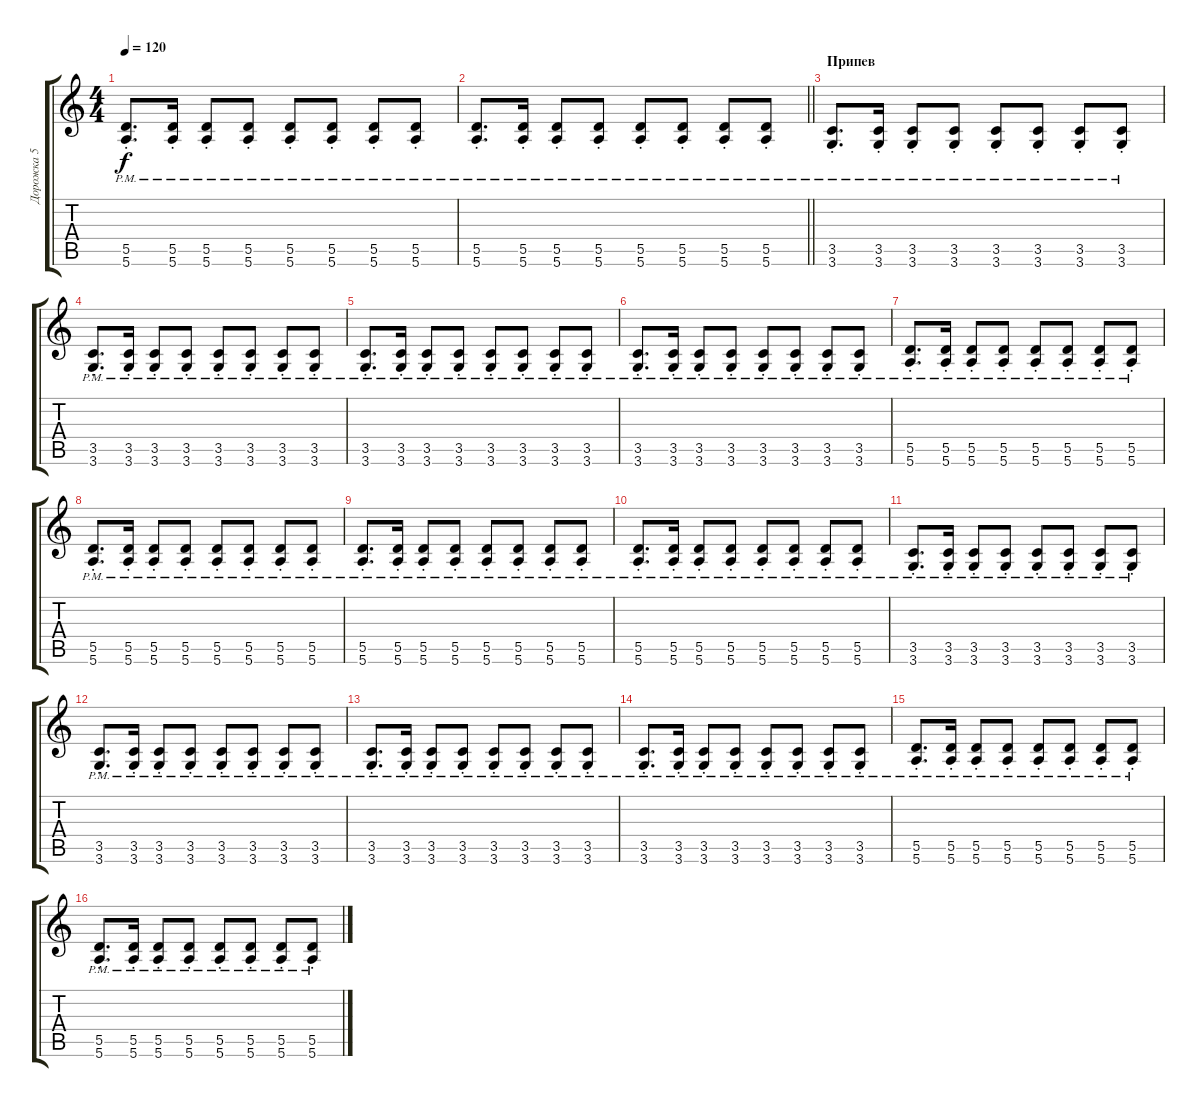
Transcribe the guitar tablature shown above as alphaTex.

\track ("Дорожка 5" "Дорожка 5") {instrument overdrivenguitar}
\staff {score tabs}
\tuning (E4 B3 G3 D3 A2 E2) {hide}
\ts (4 4)
\tempo 120
\clef g2
\ks c
(5.5{pm st} 5.6{pm st}).8{d dy f} (5.5{pm st} 5.6{pm st}).16 (5.5{pm st} 5.6{pm st}).8 (5.5{pm st} 5.6{pm st}).8 (5.5{pm st} 5.6{pm st}).8 (5.5{pm st} 5.6{pm st}).8 (5.5{pm st} 5.6{pm st}).8 (5.5{pm st} 5.6{pm st}).8 |
\barLineRight lightlight
(5.5{pm st} 5.6{pm st}).8{d} (5.5{pm st} 5.6{pm st}).16 (5.5{pm st} 5.6{pm st}).8 (5.5{pm st} 5.6{pm st}).8 (5.5{pm st} 5.6{pm st}).8 (5.5{pm st} 5.6{pm st}).8 (5.5{pm st} 5.6{pm st}).8 (5.5{pm st} 5.6{pm st}).8 |
\section ("" "Припев")
(3.5{pm st} 3.6{pm st}).8{d} (3.5{pm st} 3.6{pm st}).16 (3.5{pm st} 3.6{pm st}).8 (3.5{pm st} 3.6{pm st}).8 (3.5{pm st} 3.6{pm st}).8 (3.5{pm st} 3.6{pm st}).8 (3.5{pm st} 3.6{pm st}).8 (3.5{pm st} 3.6{pm st}).8 |
(3.5{pm st} 3.6{pm st}).8{d} (3.5{pm st} 3.6{pm st}).16 (3.5{pm st} 3.6{pm st}).8 (3.5{pm st} 3.6{pm st}).8 (3.5{pm st} 3.6{pm st}).8 (3.5{pm st} 3.6{pm st}).8 (3.5{pm st} 3.6{pm st}).8 (3.5{pm st} 3.6{pm st}).8 |
(3.5{pm st} 3.6{pm st}).8{d} (3.5{pm st} 3.6{pm st}).16 (3.5{pm st} 3.6{pm st}).8 (3.5{pm st} 3.6{pm st}).8 (3.5{pm st} 3.6{pm st}).8 (3.5{pm st} 3.6{pm st}).8 (3.5{pm st} 3.6{pm st}).8 (3.5{pm st} 3.6{pm st}).8 |
(3.5{pm st} 3.6{pm st}).8{d} (3.5{pm st} 3.6{pm st}).16 (3.5{pm st} 3.6{pm st}).8 (3.5{pm st} 3.6{pm st}).8 (3.5{pm st} 3.6{pm st}).8 (3.5{pm st} 3.6{pm st}).8 (3.5{pm st} 3.6{pm st}).8 (3.5{pm st} 3.6{pm st}).8 |
(5.5{pm st} 5.6{pm st}).8{d} (5.5{pm st} 5.6{pm st}).16 (5.5{pm st} 5.6{pm st}).8 (5.5{pm st} 5.6{pm st}).8 (5.5{pm st} 5.6{pm st}).8 (5.5{pm st} 5.6{pm st}).8 (5.5{pm st} 5.6{pm st}).8 (5.5{pm st} 5.6{pm st}).8 |
(5.5{pm st} 5.6{pm st}).8{d} (5.5{pm st} 5.6{pm st}).16 (5.5{pm st} 5.6{pm st}).8 (5.5{pm st} 5.6{pm st}).8 (5.5{pm st} 5.6{pm st}).8 (5.5{pm st} 5.6{pm st}).8 (5.5{pm st} 5.6{pm st}).8 (5.5{pm st} 5.6{pm st}).8 |
(5.5{pm st} 5.6{pm st}).8{d} (5.5{pm st} 5.6{pm st}).16 (5.5{pm st} 5.6{pm st}).8 (5.5{pm st} 5.6{pm st}).8 (5.5{pm st} 5.6{pm st}).8 (5.5{pm st} 5.6{pm st}).8 (5.5{pm st} 5.6{pm st}).8 (5.5{pm st} 5.6{pm st}).8 |
(5.5{pm st} 5.6{pm st}).8{d} (5.5{pm st} 5.6{pm st}).16 (5.5{pm st} 5.6{pm st}).8 (5.5{pm st} 5.6{pm st}).8 (5.5{pm st} 5.6{pm st}).8 (5.5{pm st} 5.6{pm st}).8 (5.5{pm st} 5.6{pm st}).8 (5.5{pm st} 5.6{pm st}).8 |
(3.5{pm st} 3.6{pm st}).8{d} (3.5{pm st} 3.6{pm st}).16 (3.5{pm st} 3.6{pm st}).8 (3.5{pm st} 3.6{pm st}).8 (3.5{pm st} 3.6{pm st}).8 (3.5{pm st} 3.6{pm st}).8 (3.5{pm st} 3.6{pm st}).8 (3.5{pm st} 3.6{pm st}).8 |
(3.5{pm st} 3.6{pm st}).8{d} (3.5{pm st} 3.6{pm st}).16 (3.5{pm st} 3.6{pm st}).8 (3.5{pm st} 3.6{pm st}).8 (3.5{pm st} 3.6{pm st}).8 (3.5{pm st} 3.6{pm st}).8 (3.5{pm st} 3.6{pm st}).8 (3.5{pm st} 3.6{pm st}).8 |
(3.5{pm st} 3.6{pm st}).8{d} (3.5{pm st} 3.6{pm st}).16 (3.5{pm st} 3.6{pm st}).8 (3.5{pm st} 3.6{pm st}).8 (3.5{pm st} 3.6{pm st}).8 (3.5{pm st} 3.6{pm st}).8 (3.5{pm st} 3.6{pm st}).8 (3.5{pm st} 3.6{pm st}).8 |
(3.5{pm st} 3.6{pm st}).8{d} (3.5{pm st} 3.6{pm st}).16 (3.5{pm st} 3.6{pm st}).8 (3.5{pm st} 3.6{pm st}).8 (3.5{pm st} 3.6{pm st}).8 (3.5{pm st} 3.6{pm st}).8 (3.5{pm st} 3.6{pm st}).8 (3.5{pm st} 3.6{pm st}).8 |
(5.5{pm st} 5.6{pm st}).8{d} (5.5{pm st} 5.6{pm st}).16 (5.5{pm st} 5.6{pm st}).8 (5.5{pm st} 5.6{pm st}).8 (5.5{pm st} 5.6{pm st}).8 (5.5{pm st} 5.6{pm st}).8 (5.5{pm st} 5.6{pm st}).8 (5.5{pm st} 5.6{pm st}).8 |
(5.5{pm st} 5.6{pm st}).8{d} (5.5{pm st} 5.6{pm st}).16 (5.5{pm st} 5.6{pm st}).8 (5.5{pm st} 5.6{pm st}).8 (5.5{pm st} 5.6{pm st}).8 (5.5{pm st} 5.6{pm st}).8 (5.5{pm st} 5.6{pm st}).8 (5.5{pm st} 5.6{pm st}).8
